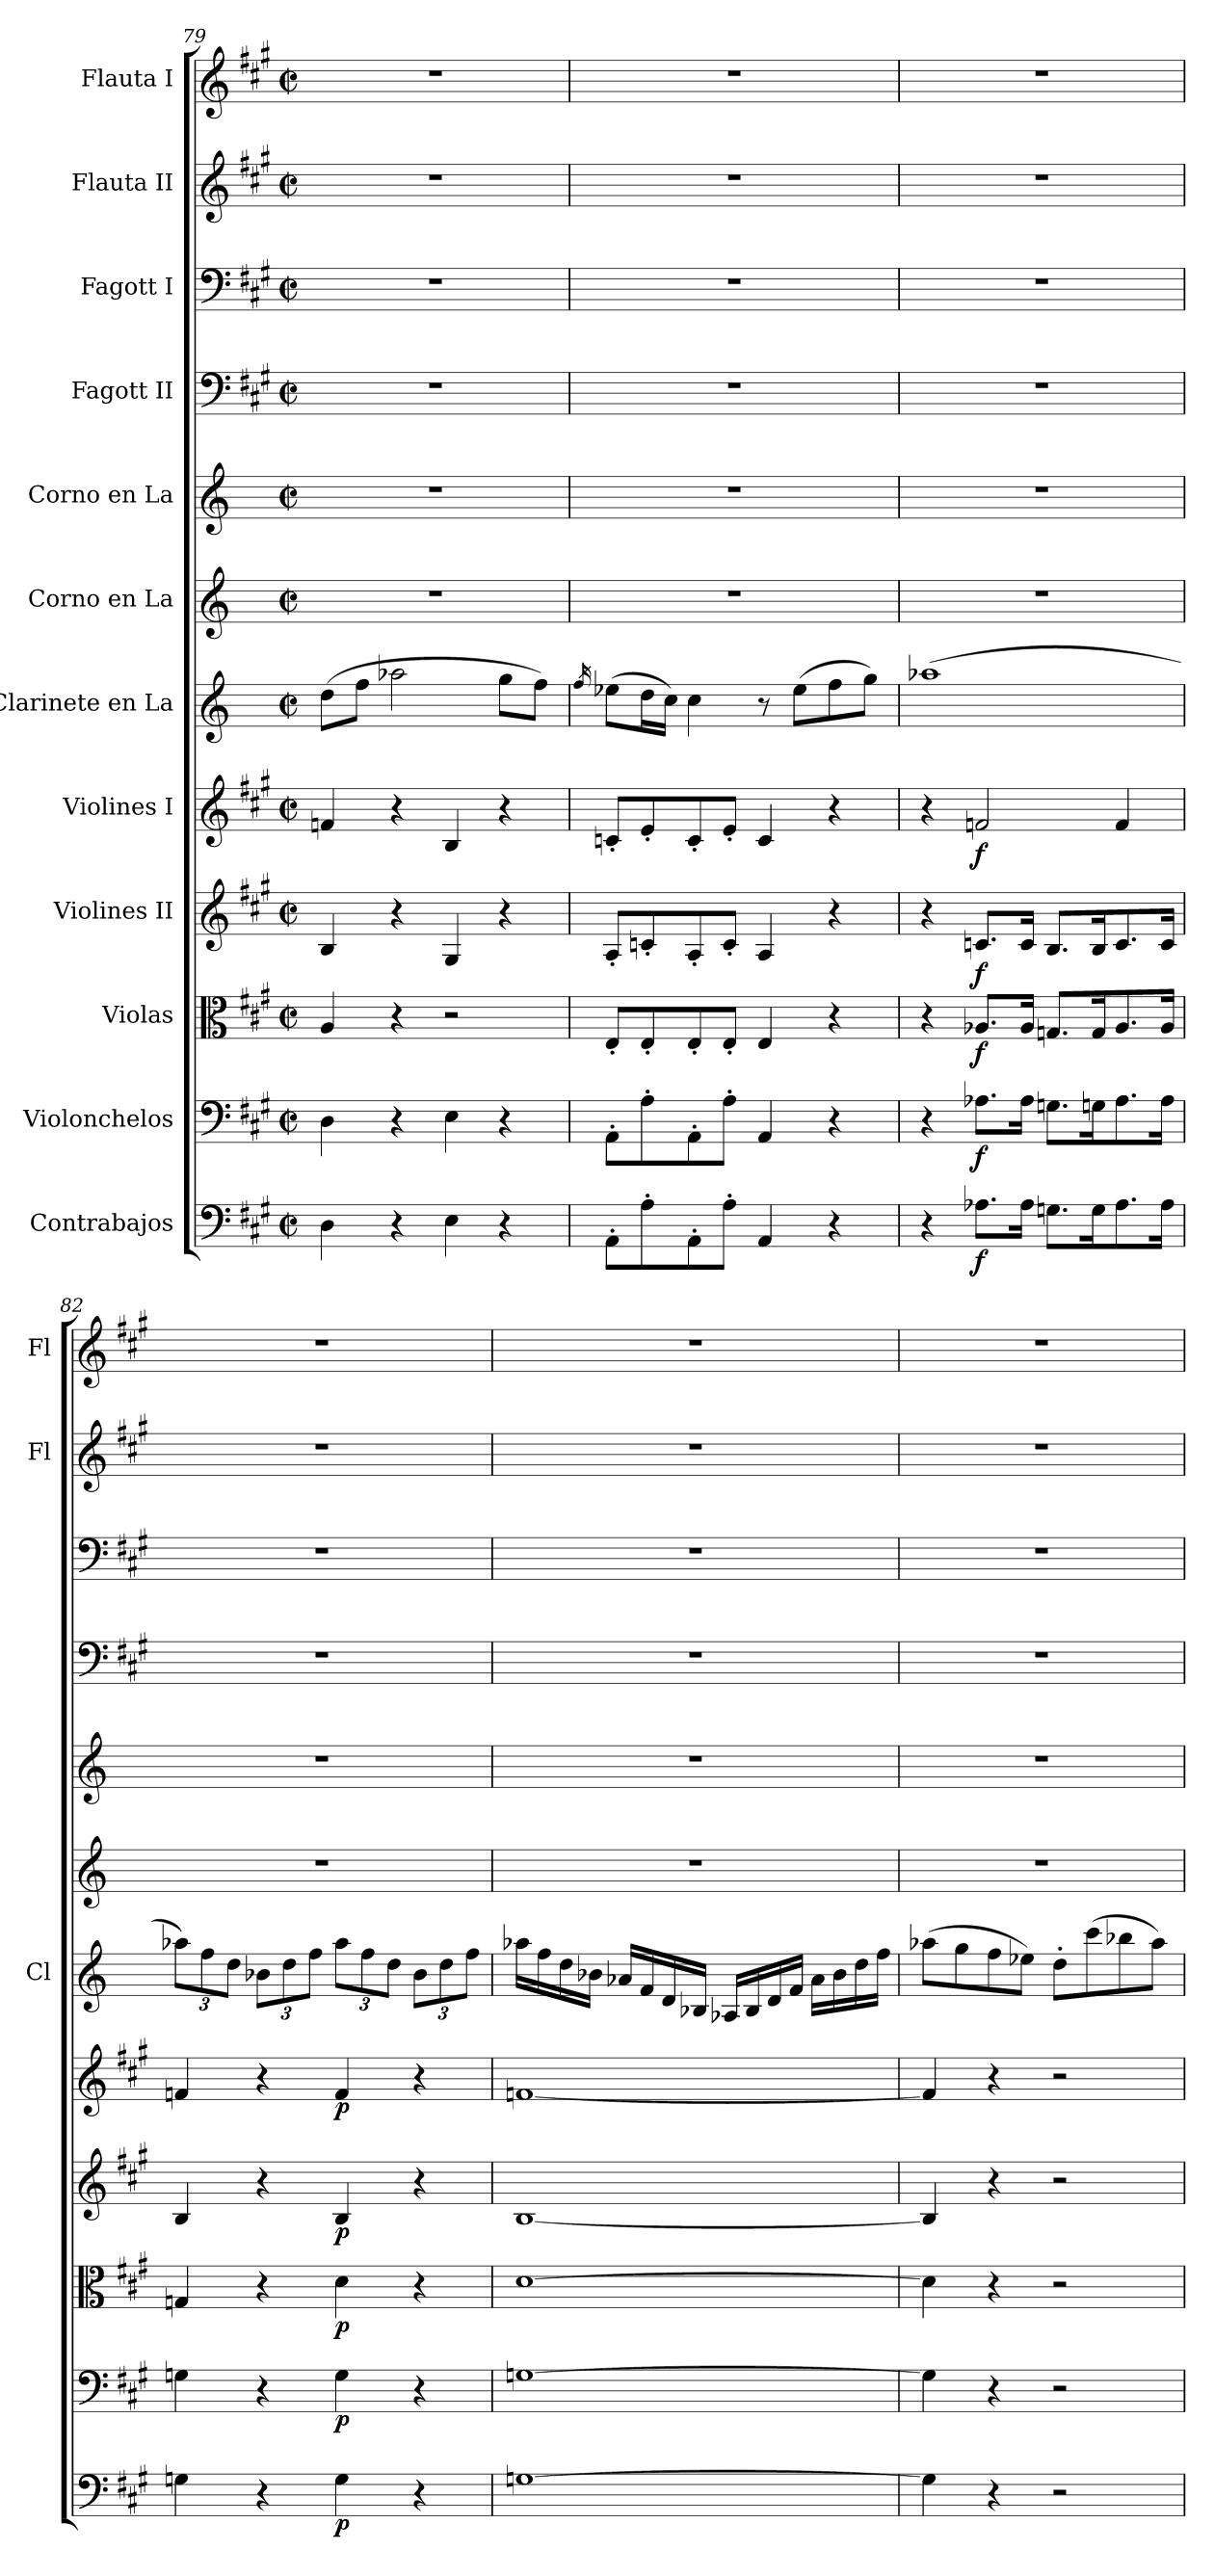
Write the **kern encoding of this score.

**kern	**dynam	**kern	**dynam	**kern	**dynam	**kern	**dynam	**kern	**dynam	**kern	**kern	**kern	**kern	**kern	**kern	**kern
*part12	*part12	*part11	*part11	*part10	*part10	*part9	*part9	*part8	*part8	*part7	*part6	*part5	*part4	*part3	*part2	*part1
*staff12	*staff12	*staff11	*staff11	*staff10	*staff10	*staff9	*staff9	*staff8	*staff8	*staff7	*staff6	*staff5	*staff4	*staff3	*staff2	*staff1
*I"Contrabajos	*	*I"Violonchelos	*	*I"Violas	*	*I"Violines II	*	*I"Violines I	*	*I"Clarinete en La	*I"Corno en La	*I"Corno en La	*I"Fagott II	*I"Fagott I	*I"Flauta II	*I"Flauta I
*	*	*	*	*	*	*	*	*	*	*I'Cl	*	*	*	*	*I'Fl	*I'Fl
*clefF4	*	*clefF4	*	*clefC3	*	*clefG2	*	*clefG2	*	*clefG2	*clefG2	*clefG2	*clefF4	*clefF4	*clefG2	*clefG2
*ITrd7c12	*	*	*	*	*	*	*	*	*	*ITrd2c3	*ITrd2c3	*ITrd2c3	*	*	*	*
*k[f#c#g#]	*	*k[f#c#g#]	*	*k[f#c#g#]	*	*k[f#c#g#]	*	*k[f#c#g#]	*	*k[f#c#g#]	*k[f#c#g#]	*k[f#c#g#]	*k[f#c#g#]	*k[f#c#g#]	*k[f#c#g#]	*k[f#c#g#]
*M2/2	*	*M2/2	*	*M2/2	*	*M2/2	*	*M2/2	*	*M2/2	*M2/2	*M2/2	*M2/2	*M2/2	*M2/2	*M2/2
*met(c|)	*	*met(c|)	*	*met(c|)	*	*met(c|)	*	*met(c|)	*	*met(c|)	*met(c|)	*met(c|)	*met(c|)	*met(c|)	*met(c|)	*met(c|)
=79	=79	=79	=79	=79	=79	=79	=79	=79	=79	=79	=79	=79	=79	=79	=79	=79
4DD\	.	4D\	.	4A/	.	4B/	.	4fn/	.	(>8b\L	1r	1r	1r	1r	1r	1r
.	.	.	.	.	.	.	.	.	.	8dd\J	.	.	.	.	.	.
4r	.	4r	.	4r	.	4r	.	4r	.	2ffn\	.	.	.	.	.	.
4EE\	.	4E\	.	2r	.	4G#/	.	4B/	.	.	.	.	.	.	.	.
4r	.	4r	.	.	.	4r	.	4r	.	8ee\L	.	.	.	.	.	.
.	.	.	.	.	.	.	.	.	.	8dd\J)	.	.	.	.	.	.
=80	=80	=80	=80	=80	=80	=80	=80	=80	=80	=80	=80	=80	=80	=80	=80	=80
.	.	.	.	.	.	.	.	.	.	16qdd/	.	.	.	.	.	.
8AAA'\L	.	8AA'\L	.	8E'/L	.	8A'/L	.	8cn'/L	.	(>8ccn\L	1r	1r	1r	1r	1r	1r
8AA'\	.	8A'\	.	8E'/	.	8cn'/	.	8e'/	.	16b\L	.	.	.	.	.	.
.	.	.	.	.	.	.	.	.	.	16a\JJ)	.	.	.	.	.	.
8AAA'\	.	8AA'\	.	8E'/	.	8A'/	.	8c'/	.	4a\	.	.	.	.	.	.
8AA'\J	.	8A'\J	.	8E'/J	.	8c'/J	.	8e'/J	.	.	.	.	.	.	.	.
4AAA/	.	4AA/	.	4E/	.	4A/	.	4c/	.	8r	.	.	.	.	.	.
.	.	.	.	.	.	.	.	.	.	(>8cc\L	.	.	.	.	.	.
4r	.	4r	.	4r	.	4r	.	4r	.	8dd\	.	.	.	.	.	.
.	.	.	.	.	.	.	.	.	.	8ee\J)	.	.	.	.	.	.
!!LO:LB:g=z
=81	=81	=81	=81	=81	=81	=81	=81	=81	=81	=81	=81	=81	=81	=81	=81	=81
4r	.	4r	.	4r	.	4r	.	4r	.	(>1ffn	1r	1r	1r	1r	1r	1r
!	!LO:DY:b	!	!LO:DY:b	!	!LO:DY:b	!	!LO:DY:b	!	!LO:DY:b	!	!	!	!	!	!	!
8.AA-X\L	f	8.A-X\L	f	8.A-X/L	f	8.cn/L	f	2fn/	f	.	.	.	.	.	.	.
16AA-\Jk	.	16A-\Jk	.	16A-/Jk	.	16c/Jk	.	.	.	.	.	.	.	.	.	.
8.GGn\L	.	8.Gn\L	.	8.Gn/L	.	8.B/L	.	.	.	.	.	.	.	.	.	.
16GG\K	.	16Gn\K	.	16G/K	.	16B/K	.	.	.	.	.	.	.	.	.	.
8.AA-\	.	8.A-\	.	8.A-/	.	8.c/	.	4f/	.	.	.	.	.	.	.	.
16AA-\Jk	.	16A-\Jk	.	16A-/Jk	.	16c/Jk	.	.	.	.	.	.	.	.	.	.
=82	=82	=82	=82	=82	=82	=82	=82	=82	=82	=82	=82	=82	=82	=82	=82	=82
*	*	*	*	*	*	*	*	*	*	*Xbrackettup	*	*	*	*	*	*
4GGn\	.	4Gn\	.	4Gn/	.	4B/	.	4fn/	.	12ffn\L)	1r	1r	1r	1r	1r	1r
.	.	.	.	.	.	.	.	.	.	12dd\	.	.	.	.	.	.
.	.	.	.	.	.	.	.	.	.	12b\J	.	.	.	.	.	.
4r	.	4r	.	4r	.	4r	.	4r	.	12gn\L	.	.	.	.	.	.
.	.	.	.	.	.	.	.	.	.	12b\	.	.	.	.	.	.
.	.	.	.	.	.	.	.	.	.	12dd\J	.	.	.	.	.	.
!	!LO:DY:b	!	!LO:DY:b	!	!LO:DY:b	!	!LO:DY:b	!	!LO:DY:b	!	!	!	!	!	!	!
4GG\	p	4G\	p	4d\	p	4B/	p	4f/	p	12ff\L	.	.	.	.	.	.
.	.	.	.	.	.	.	.	.	.	12dd\	.	.	.	.	.	.
.	.	.	.	.	.	.	.	.	.	12b\J	.	.	.	.	.	.
4r	.	4r	.	4r	.	4r	.	4r	.	12g\L	.	.	.	.	.	.
.	.	.	.	.	.	.	.	.	.	12b\	.	.	.	.	.	.
.	.	.	.	.	.	.	.	.	.	12dd\J	.	.	.	.	.	.
=83	=83	=83	=83	=83	=83	=83	=83	=83	=83	=83	=83	=83	=83	=83	=83	=83
[1GGn	.	[1Gn	.	[1d	.	[1B	.	[1fn	.	16ffn\LL	1r	1r	1r	1r	1r	1r
.	.	.	.	.	.	.	.	.	.	16dd\	.	.	.	.	.	.
.	.	.	.	.	.	.	.	.	.	16b\	.	.	.	.	.	.
.	.	.	.	.	.	.	.	.	.	16gn\JJ	.	.	.	.	.	.
.	.	.	.	.	.	.	.	.	.	16fn/LL	.	.	.	.	.	.
.	.	.	.	.	.	.	.	.	.	16d/	.	.	.	.	.	.
.	.	.	.	.	.	.	.	.	.	16B/	.	.	.	.	.	.
.	.	.	.	.	.	.	.	.	.	16Gn/JJ	.	.	.	.	.	.
.	.	.	.	.	.	.	.	.	.	16Fn/LL	.	.	.	.	.	.
.	.	.	.	.	.	.	.	.	.	16G/	.	.	.	.	.	.
.	.	.	.	.	.	.	.	.	.	16B/	.	.	.	.	.	.
.	.	.	.	.	.	.	.	.	.	16d/JJ	.	.	.	.	.	.
.	.	.	.	.	.	.	.	.	.	16f\LL	.	.	.	.	.	.
.	.	.	.	.	.	.	.	.	.	16g\	.	.	.	.	.	.
.	.	.	.	.	.	.	.	.	.	16b\	.	.	.	.	.	.
.	.	.	.	.	.	.	.	.	.	16dd\JJ	.	.	.	.	.	.
=84	=84	=84	=84	=84	=84	=84	=84	=84	=84	=84	=84	=84	=84	=84	=84	=84
4GG\]	.	4G\]	.	4d\]	.	4B/]	.	4f/]	.	(>8ffn\L	1r	1r	1r	1r	1r	1r
.	.	.	.	.	.	.	.	.	.	8ee\	.	.	.	.	.	.
4r	.	4r	.	4r	.	4r	.	4r	.	8dd\	.	.	.	.	.	.
.	.	.	.	.	.	.	.	.	.	8ccn\J)	.	.	.	.	.	.
2r	.	2r	.	2r	.	2r	.	2r	.	8b'\L	.	.	.	.	.	.
.	.	.	.	.	.	.	.	.	.	(>8aa\	.	.	.	.	.	.
.	.	.	.	.	.	.	.	.	.	8ggn\	.	.	.	.	.	.
.	.	.	.	.	.	.	.	.	.	8ff\J)	.	.	.	.	.	.
=	=	=	=	=	=	=	=	=	=	=	=	=	=	=	=	=
*-	*-	*-	*-	*-	*-	*-	*-	*-	*-	*-	*-	*-	*-	*-	*-	*-
